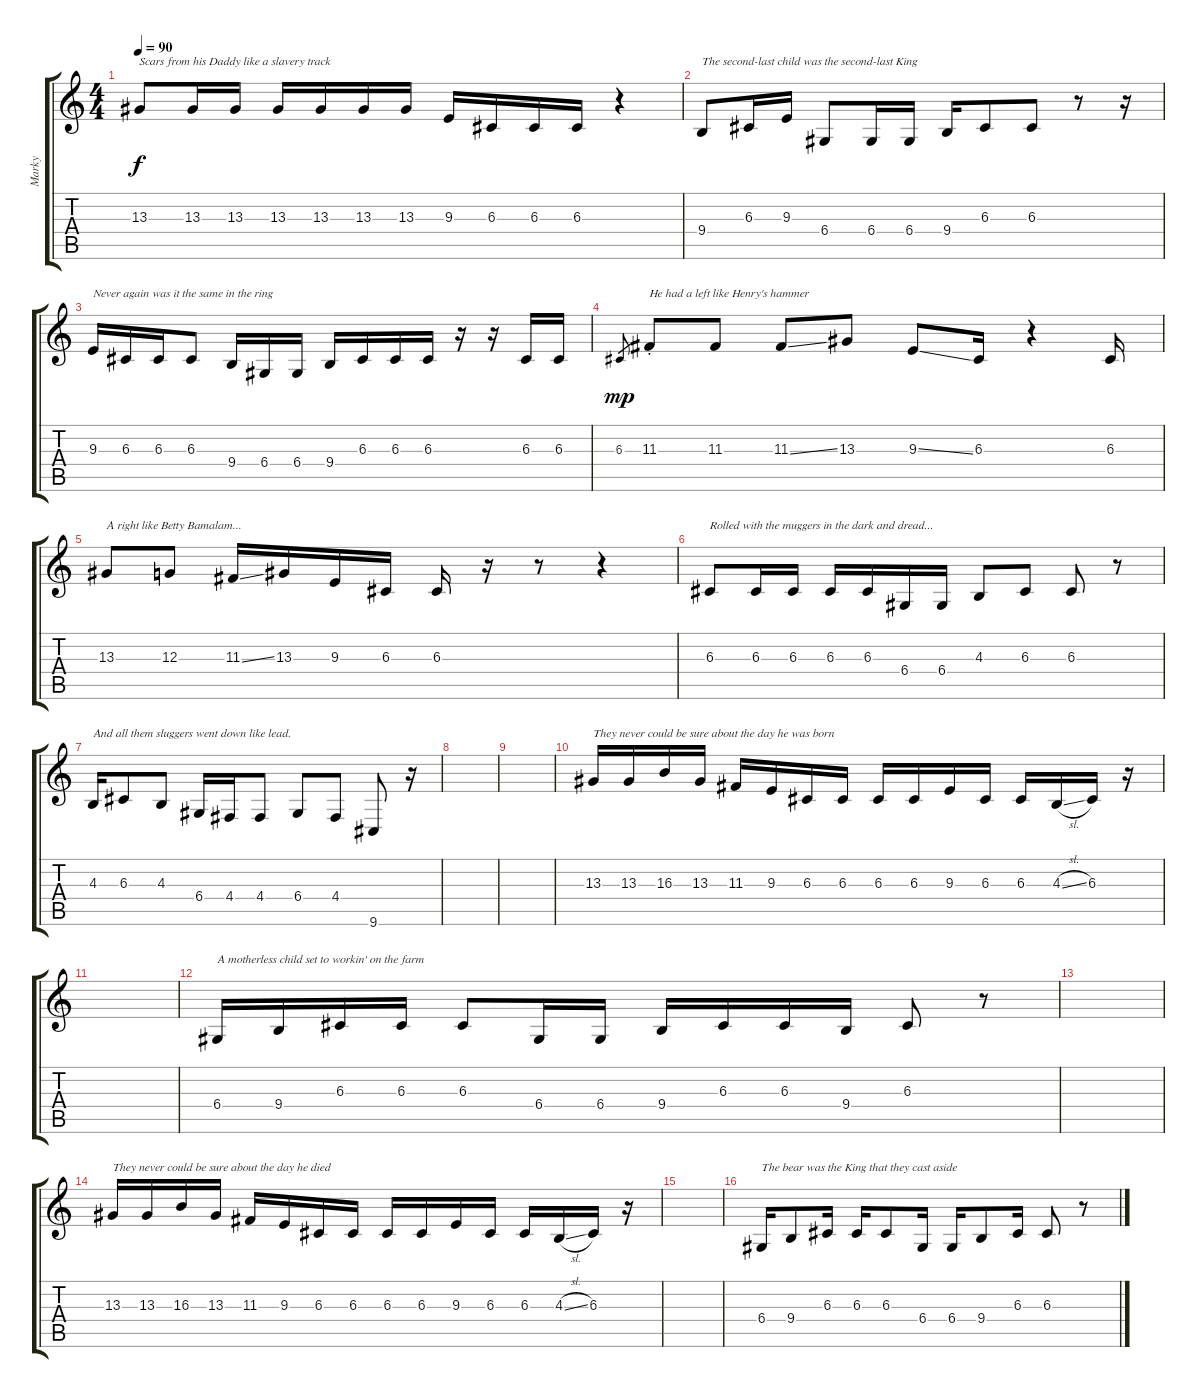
\track ("Marky" "Marky") {instrument trumpet}
\staff {score tabs}
\tuning (E4 B3 G3 D3 A2 E2) {hide}
\ts (4 4)
\tempo 90
\clef g2
\ks c
13.3.8{txt "Scars from his Daddy like a slavery track" dy f} 13.3.16 13.3.16 13.3.16 13.3.16 13.3.16 13.3.16 9.3.16 6.3.16 6.3.16 6.3.16 r.4 |
9.4.8{txt "The second-last child was the second-last King"} 6.3.16 9.3.16 6.4.8 6.4.16 6.4.16 9.4.16 6.3.8 6.3.8 r.8 r.16 |
9.3.16{txt "Never again was it the same in the ring"} 6.3.16 6.3.16 6.3.8 9.4.16 6.4.16 6.4.16 9.4.16 6.3.16 6.3.16 6.3.16 r.16 r.16 6.3.16 6.3.16 |
6.3.8{gr dy mp} 11.3{st}.8{txt "He had a left like Henry's hammer"} 11.3.8 11.3{ss}.8 13.3.8 9.3{ss}.8 6.3.16 r.4 6.3.16 |
13.3.8{txt "A right like Betty Bamalam..."} 12.3.8 11.3{ss}.16 13.3.16 9.3.16 6.3.16 6.3.16 r.16 r.8 r.4 |
6.3.8{txt "Rolled with the muggers in the dark and dread..."} 6.3.16 6.3.16 6.3.16 6.3.16 6.4.16 6.4.16 4.3.8 6.3.8 6.3.8 r.8 |
4.3.16{txt "And all them sluggers went down like lead."} 6.3.8 4.3.8 6.4.16 4.4.16 4.4.8 6.4.8 4.4.8 9.6.8 r.16 |
|
|
13.3.16{txt "They never could be sure about the day he was born"} 13.3.16 16.3.16 13.3.16 11.3.16 9.3.16 6.3.16 6.3.16 6.3.16 6.3.16 9.3.16 6.3.16 6.3.16 4.3{sl}.16 6.3.16 r.16 |
|
6.4.16{txt "A motherless child set to workin' on the farm"} 9.4.16 6.3.16 6.3.16 6.3.8 6.4.16 6.4.16 9.4.16 6.3.16 6.3.16 9.4.16 6.3.8 r.8 |
|
13.3.16{txt "They never could be sure about the day he died"} 13.3.16 16.3.16 13.3.16 11.3.16 9.3.16 6.3.16 6.3.16 6.3.16 6.3.16 9.3.16 6.3.16 6.3.16 4.3{sl}.16 6.3.16 r.16 |
|
6.4.16{txt "The bear was the King that they cast aside"} 9.4.8 6.3.16 6.3.16 6.3.8 6.4.16 6.4.16 9.4.8 6.3.16 6.3.8 r.8
